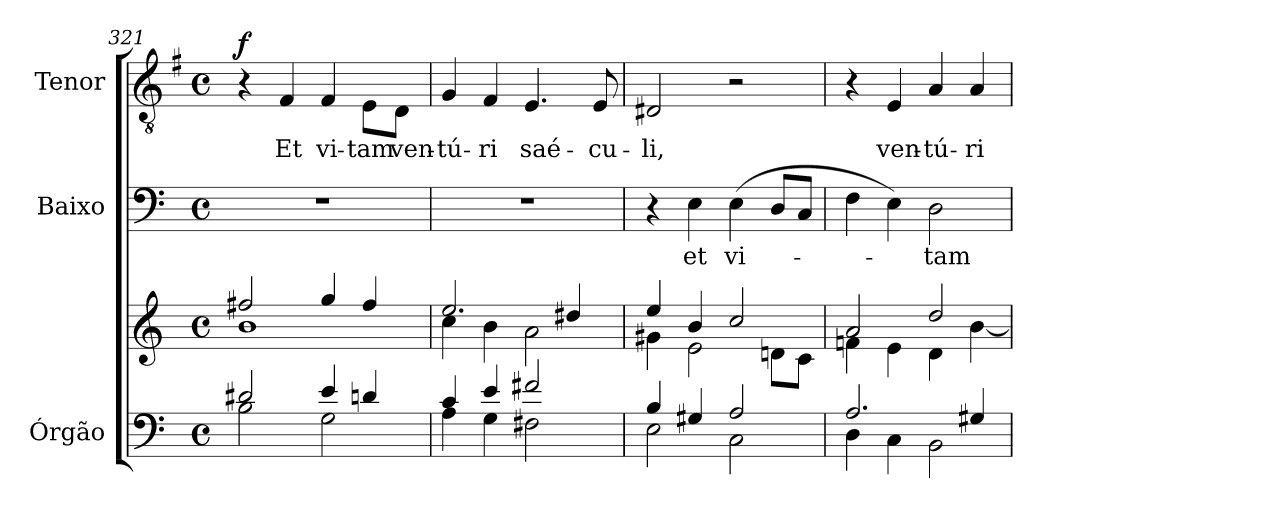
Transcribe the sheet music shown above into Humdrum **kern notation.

**kern	**kern	**kern	**text	**kern	**text	**dynam
*part3	*part3	*part2	*part2	*part1	*part1	*part1
*staff4	*staff3	*staff2	*staff2	*staff1	*staff1	*staff1
*I"Órgão	*	*I"Baixo	*	*I"Tenor	*	*
*I'Órg.	*	*	*	*I'Tr.	*	*
*clefF4	*clefG2	*clefF4	*	*clefGv2	*	*
*	*	*	*	*ITrd4c7	*	*
*k[]	*k[]	*k[]	*	*k[]	*	*
*C:	*C:	*C:	*	*C:	*	*
*M4/4	*M4/4	*M4/4	*	*M4/4	*	*
*met(c)	*met(c)	*met(c)	*	*met(c)	*	*
=321	=321	=321	=321	=321	=321	=321
*^	*^	*	*	*	*	*
2d#Xi/	2Bi\	2ff#Xi/	1bi	1r	.	4r	.	f
!	!	!	!	!	!	!	!LO:LY:b:color=#000000	!
.	.	.	.	.	.	4BBi/	Et	.
!	!	!	!	!	!	!	!LO:LY:b:color=#000000	!
4ei/	2Gi\	4ggi/	.	.	.	4BBi/	vi-	.
!	!	!	!	!	!	!	!LO:LY:b:color=#000000	!
4dni/	.	4ff#i/	.	.	.	8AAi\L	-tam	.
!	!	!	!	!	!	!	!LO:LY:b:color=#000000	!
.	.	.	.	.	.	8GGi\J	ven-	.
=322	=322	=322	=322	=322	=322	=322	=322	=322
!	!	!	!	!	!	!	!LO:LY:b:color=#000000	!
4ci/	4Ai\	2.eei/	4cci\	1r	.	4Ci/	-tú-	.
!	!	!	!	!	!	!	!LO:LY:b:color=#000000	!
4ei/	4Gi\	.	4bi\	.	.	4BBi/	-ri	.
!	!	!	!	!	!	!	!LO:LY:b:color=#000000	!
2f#Xi/	2F#Xi\	.	2ai\	.	.	4.AAi/	saé-	.
.	.	4dd#Xi/	.	.	.	.	.	.
!	!	!	!	!	!	!	!LO:LY:b:color=#000000	!
.	.	.	.	.	.	8AAi/	-cu-	.
=323	=323	=323	=323	=323	=323	=323	=323	=323
!	!	!	!	!	!	!	!LO:LY:b:color=#000000	!
4Bi/	2Ei\	4eei/	4g#Xi\	4r	.	2GG#Xi/	-li,	.
!	!	!	!	!	!LO:LY:b:color=#000000	!	!	!
4G#Xi/	.	4bi/	2ei\	4Ei\	et	.	.	.
!	!	!	!	!	!LO:LY:b:color=#000000	!	!	!
2Ai/	2Ci\	2cci/	.	(4Ei\	vi-	2r	.	.
.	.	.	8dni\L	8Di/L	.	.	.	.
.	.	.	8ci\J	8Ci/J	.	.	.	.
=324	=324	=324	=324	=324	=324	=324	=324	=324
2.Ai/	4Di\	2ai/	4fni\	4Fi\	.	4r	.	.
!	!	!	!	!	!	!	!LO:LY:b:color=#000000	!
.	4Ci\	.	4ei\	4Ei\)	.	4AAi/	ven-	.
!	!	!	!	!	!LO:LY:b:color=#000000	!	!	!
!	!	!	!	!	!	!	!LO:LY:b:color=#000000	!
.	2BBi\	2ddi/	4di\	2Di\	-tam	4Di/	-tú-	.
!	!	!	!	!	!	!	!LO:LY:b:color=#000000	!
4G#Xi/	.	.	[<4bi\	.	.	4Di/	-ri	.
*v	*v	*	*	*	*	*	*	*
*	*v	*v	*	*	*	*	*
=	=	=	=	=	=	=
*-	*-	*-	*-	*-	*-	*-
